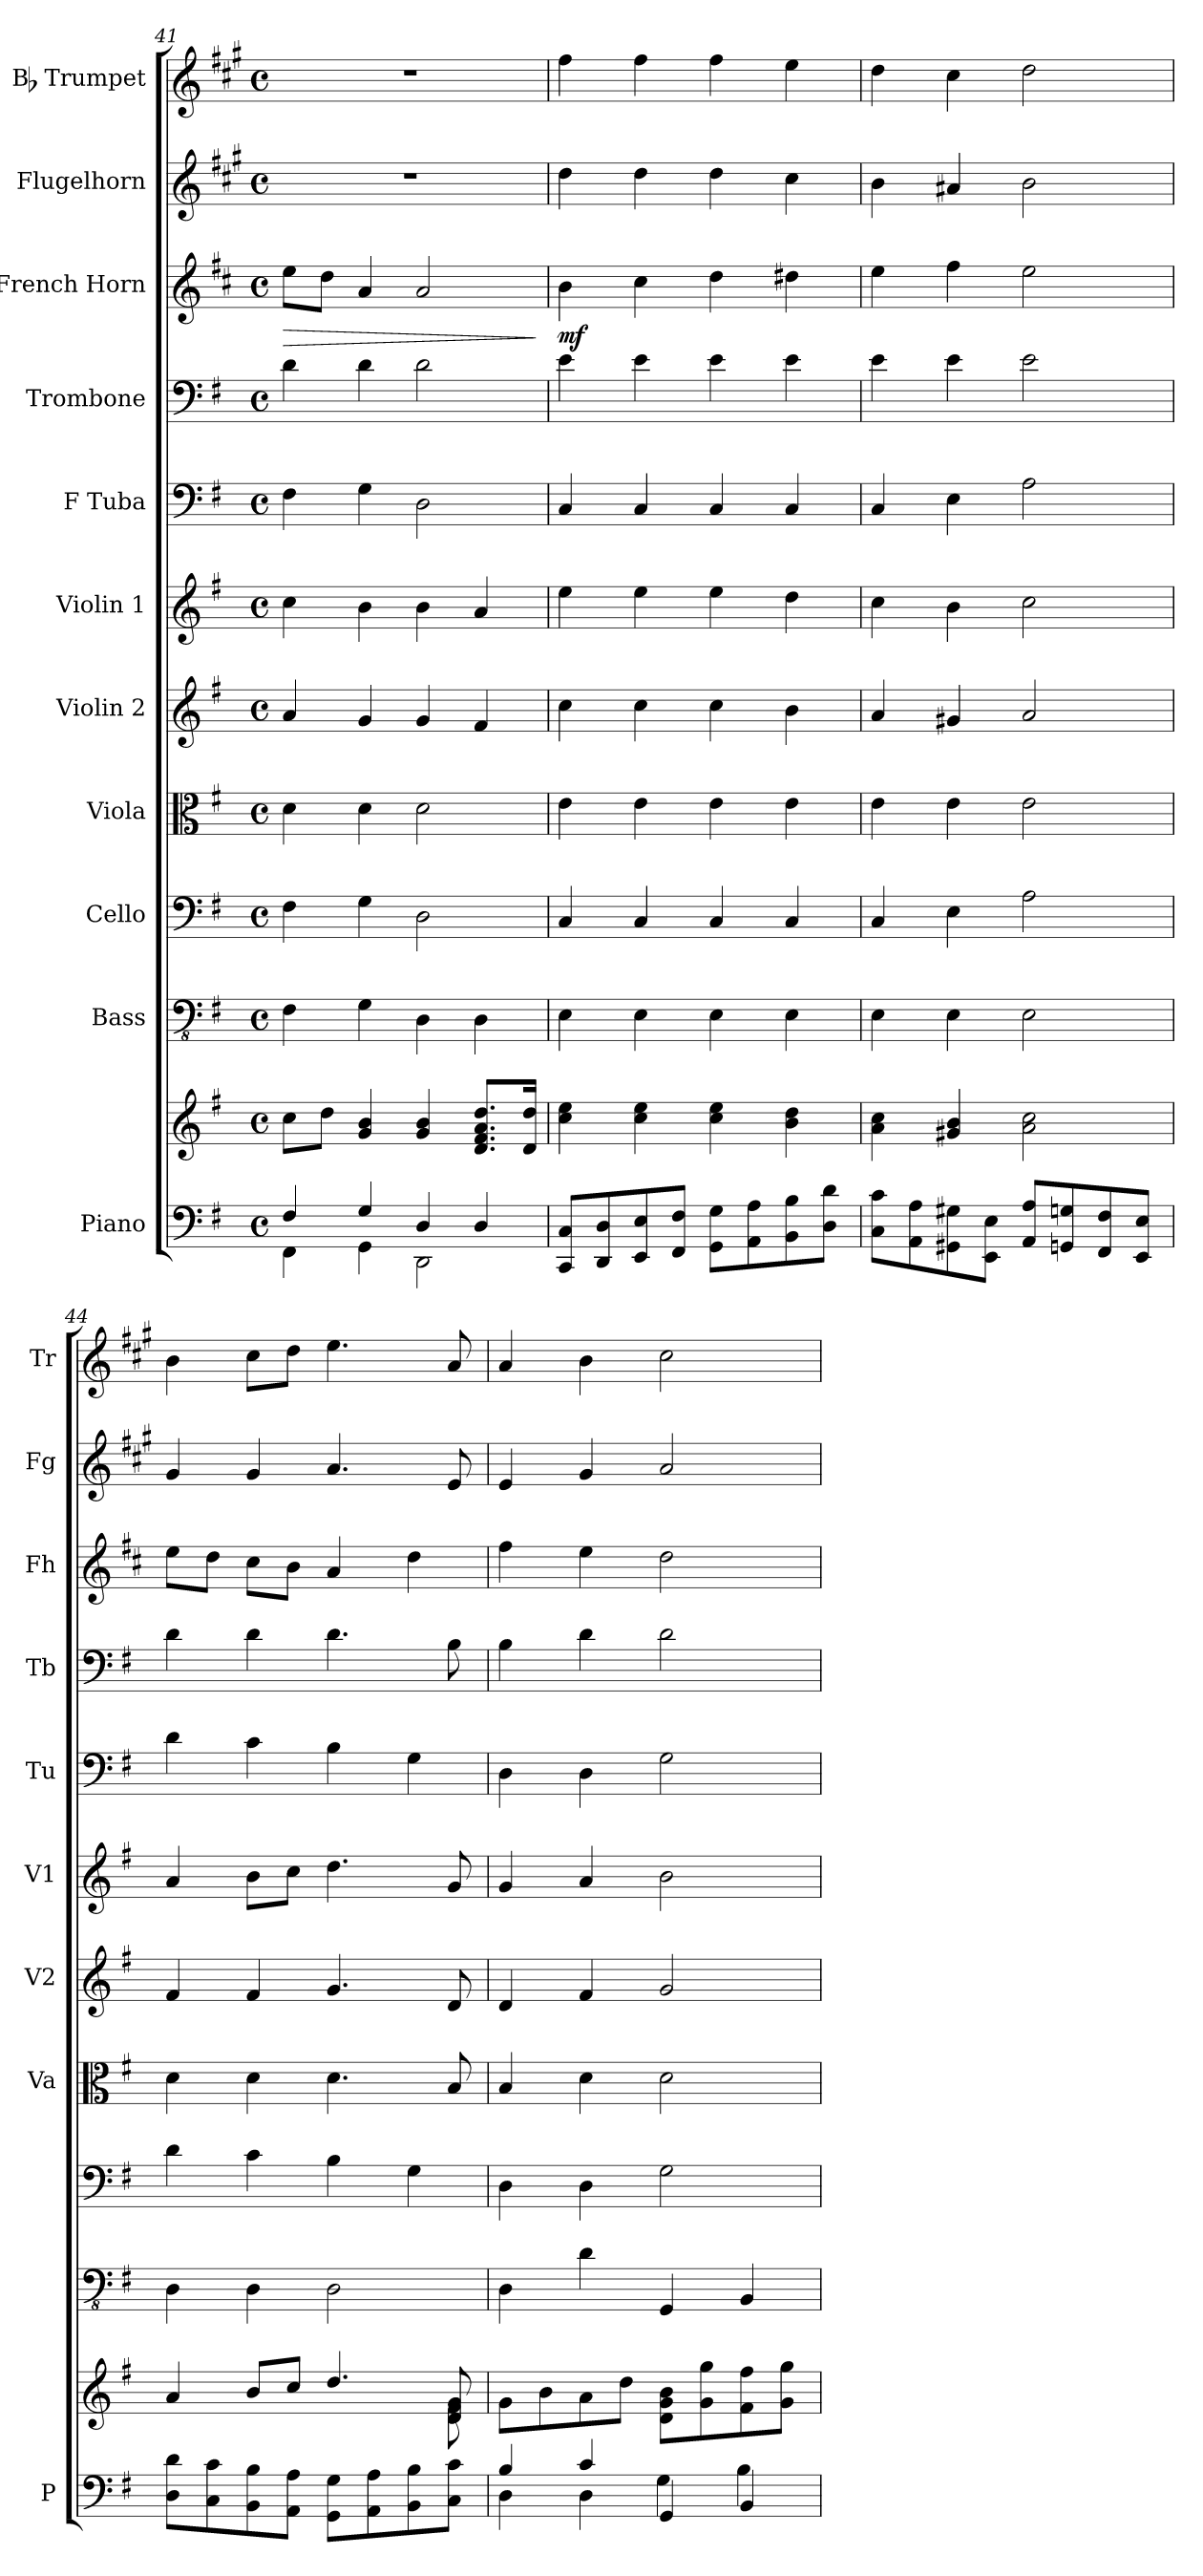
**kern	**kern	**kern	**kern	**kern	**kern	**kern	**kern	**kern	**kern	**dynam	**kern	**kern
*part11	*part11	*part10	*part9	*part8	*part7	*part6	*part5	*part4	*part3	*part3	*part2	*part1
*staff12	*staff11	*staff10	*staff9	*staff8	*staff7	*staff6	*staff5	*staff4	*staff3	*staff3	*staff2	*staff1
*I"Piano	*	*I"Bass	*I"Cello	*I"Viola	*I"Violin 2	*I"Violin 1	*I"F Tuba	*I"Trombone	*I"French Horn	*	*I"Flugelhorn	*I"Bb Trumpet
*I'P	*	*	*	*I'Va	*I'V2	*I'V1	*I'Tu	*I'Tb	*I'Fh	*	*I'Fg	*I'Tr
*clefF4	*clefG2	*clefFv4	*clefF4	*clefC3	*clefG2	*clefG2	*clefF4	*clefF4	*clefG2	*	*clefG2	*clefG2
*	*	*	*	*	*	*	*	*	*ITrd4c7	*	*ITrd1c2	*ITrd1c2
*k[f#]	*k[f#]	*k[f#]	*k[f#]	*k[f#]	*k[f#]	*k[f#]	*k[f#]	*k[f#]	*k[f#]	*	*k[f#]	*k[f#]
*M4/4	*M4/4	*M4/4	*M4/4	*M4/4	*M4/4	*M4/4	*M4/4	*M4/4	*M4/4	*	*M4/4	*M4/4
*met(c)	*met(c)	*met(c)	*met(c)	*met(c)	*met(c)	*met(c)	*met(c)	*met(c)	*met(c)	*	*met(c)	*met(c)
=41	=41	=41	=41	=41	=41	=41	=41	=41	=41	=41	=41	=41
*^	*	*	*	*	*	*	*	*	*	*	*	*
!	!	!	!	!	!	!	!	!	!	!	!LO:HP:b	!	!
4F#/	4FF#\	8cc\L	4FF#\	4F#\	4d\	4a/	4cc\	4F#\	4d\	8a\L	>	1r	1r
.	.	8dd\J	.	.	.	.	.	.	.	8g\J	.	.	.
4G/	4GG\	4g/ 4b/	4GG\	4G\	4d\	4g/	4b\	4G\	4d\	4d/	.	.	.
4D/	2DD\	4g/ 4b/	4DD\	2D\	2d\	4g/	4b\	2D\	2d\	2d/	.	.	.
4D/	.	8.d/ 8.f#/ 8.a/ 8.dd/L	4DD\	.	.	4f#/	4a/	.	.	.	.	.	.
.	.	16d/ 16dd/Jk	.	.	.	.	.	.	.	.	.	.	.
*v	*v	*	*	*	*	*	*	*	*	*	*	*	*
.	.	.	.	.	.	.	.	.	.	]	.	.
=42	=42	=42	=42	=42	=42	=42	=42	=42	=42	=42	=42	=42
!	!	!	!	!	!	!	!	!	!	!LO:DY:b	!	!
8CC/ 8C/L	4cc\ 4ee\	4EE\	4C/	4e\	4cc\	4ee\	4C/	4e\	4e\	mf	4cc\	4ee\
8DD/ 8D/	.	.	.	.	.	.	.	.	.	.	.	.
8EE/ 8E/	4cc\ 4ee\	4EE\	4C/	4e\	4cc\	4ee\	4C/	4e\	4f#\	.	4cc\	4ee\
8FF#/ 8F#/J	.	.	.	.	.	.	.	.	.	.	.	.
8GG\ 8G\L	4cc\ 4ee\	4EE\	4C/	4e\	4cc\	4ee\	4C/	4e\	4g\	.	4cc\	4ee\
8AA\ 8A\	.	.	.	.	.	.	.	.	.	.	.	.
8BB\ 8B\	4b\ 4dd\	4EE\	4C/	4e\	4b\	4dd\	4C/	4e\	4g#X\	.	4b\	4dd\
8D\ 8d\J	.	.	.	.	.	.	.	.	.	.	.	.
=43	=43	=43	=43	=43	=43	=43	=43	=43	=43	=43	=43	=43
8C\ 8c\L	4a\ 4cc\	4EE\	4C/	4e\	4a/	4cc\	4C/	4e\	4a\	.	4a\	4cc\
8AA\ 8A\	.	.	.	.	.	.	.	.	.	.	.	.
8GG#X\ 8G#X\	4g#X/ 4b/	4EE\	4E\	4e\	4g#X/	4b\	4E\	4e\	4b\	.	4g#X/	4b\
8EE\ 8E\J	.	.	.	.	.	.	.	.	.	.	.	.
8AA/ 8A/L	2a\ 2cc\	2EE\	2A\	2e\	2a/	2cc\	2A\	2e\	2a\	.	2a\	2cc\
8GGn/ 8Gn/	.	.	.	.	.	.	.	.	.	.	.	.
8FF#/ 8F#/	.	.	.	.	.	.	.	.	.	.	.	.
8EE/ 8E/J	.	.	.	.	.	.	.	.	.	.	.	.
=44	=44	=44	=44	=44	=44	=44	=44	=44	=44	=44	=44	=44
*^	*^	*	*	*	*	*	*	*	*	*	*	*
1ryy	8D\ 8d\L	4a/	2..ryy	4DD\	4d\	4d\	4f#/	4a/	4d\	4d\	8a\L	.	4f#/	4a\
.	8C\ 8c\	.	.	.	.	.	.	.	.	.	8g\J	.	.	.
.	8BB\ 8B\	8b/L	.	4DD\	4c\	4d\	4f#/	8b\L	4c\	4d\	8f#\L	.	4f#/	8b\L
.	8AA\ 8A\J	8cc/J	.	.	.	.	.	8cc\J	.	.	8e\J	.	.	8cc\J
.	8GG\ 8G\L	4.dd/	.	2DD\	4B\	4.d\	4.g/	4.dd\	4B\	4.d\	4d/	.	4.g/	4.dd\
.	8AA\ 8A\	.	.	.	.	.	.	.	.	.	.	.	.	.
.	8BB\ 8B\	.	.	.	4G\	.	.	.	4G\	.	4g\	.	.	.
.	8C\ 8c\J	8d/ 8g/	8d\ 8f#\	.	.	8B/	8d/	8g/	.	8B\	.	.	8d/	8g/
*	*	*v	*v	*	*	*	*	*	*	*	*	*	*	*
!!LO:PB:g=z
=45	=45	=45	=45	=45	=45	=45	=45	=45	=45	=45	=45	=45	=45
4B/	4D\	8g\L	4DD\	4D\	4B/	4d/	4g/	4D\	4B\	4b\	.	4d/	4g/
.	.	8b\	.	.	.	.	.	.	.	.	.	.	.
4c/	4D\	8a\	4D\	4D\	4d\	4f#/	4a/	4D\	4d\	4a\	.	4f#/	4a\
.	.	8dd\J	.	.	.	.	.	.	.	.	.	.	.
4GG/	4G\	8d\ 8g\ 8b\L	4GGG/	2G\	2d\	2g/	2b\	2G\	2d\	2g\	.	2g/	2b\
.	.	8g\ 8gg\	.	.	.	.	.	.	.	.	.	.	.
4BB/	4B\	8f#\ 8ff#\	4BBB/	.	.	.	.	.	.	.	.	.	.
.	.	8g\ 8gg\J	.	.	.	.	.	.	.	.	.	.	.
*v	*v	*	*	*	*	*	*	*	*	*	*	*	*
=	=	=	=	=	=	=	=	=	=	=	=	=
*-	*-	*-	*-	*-	*-	*-	*-	*-	*-	*-	*-	*-
